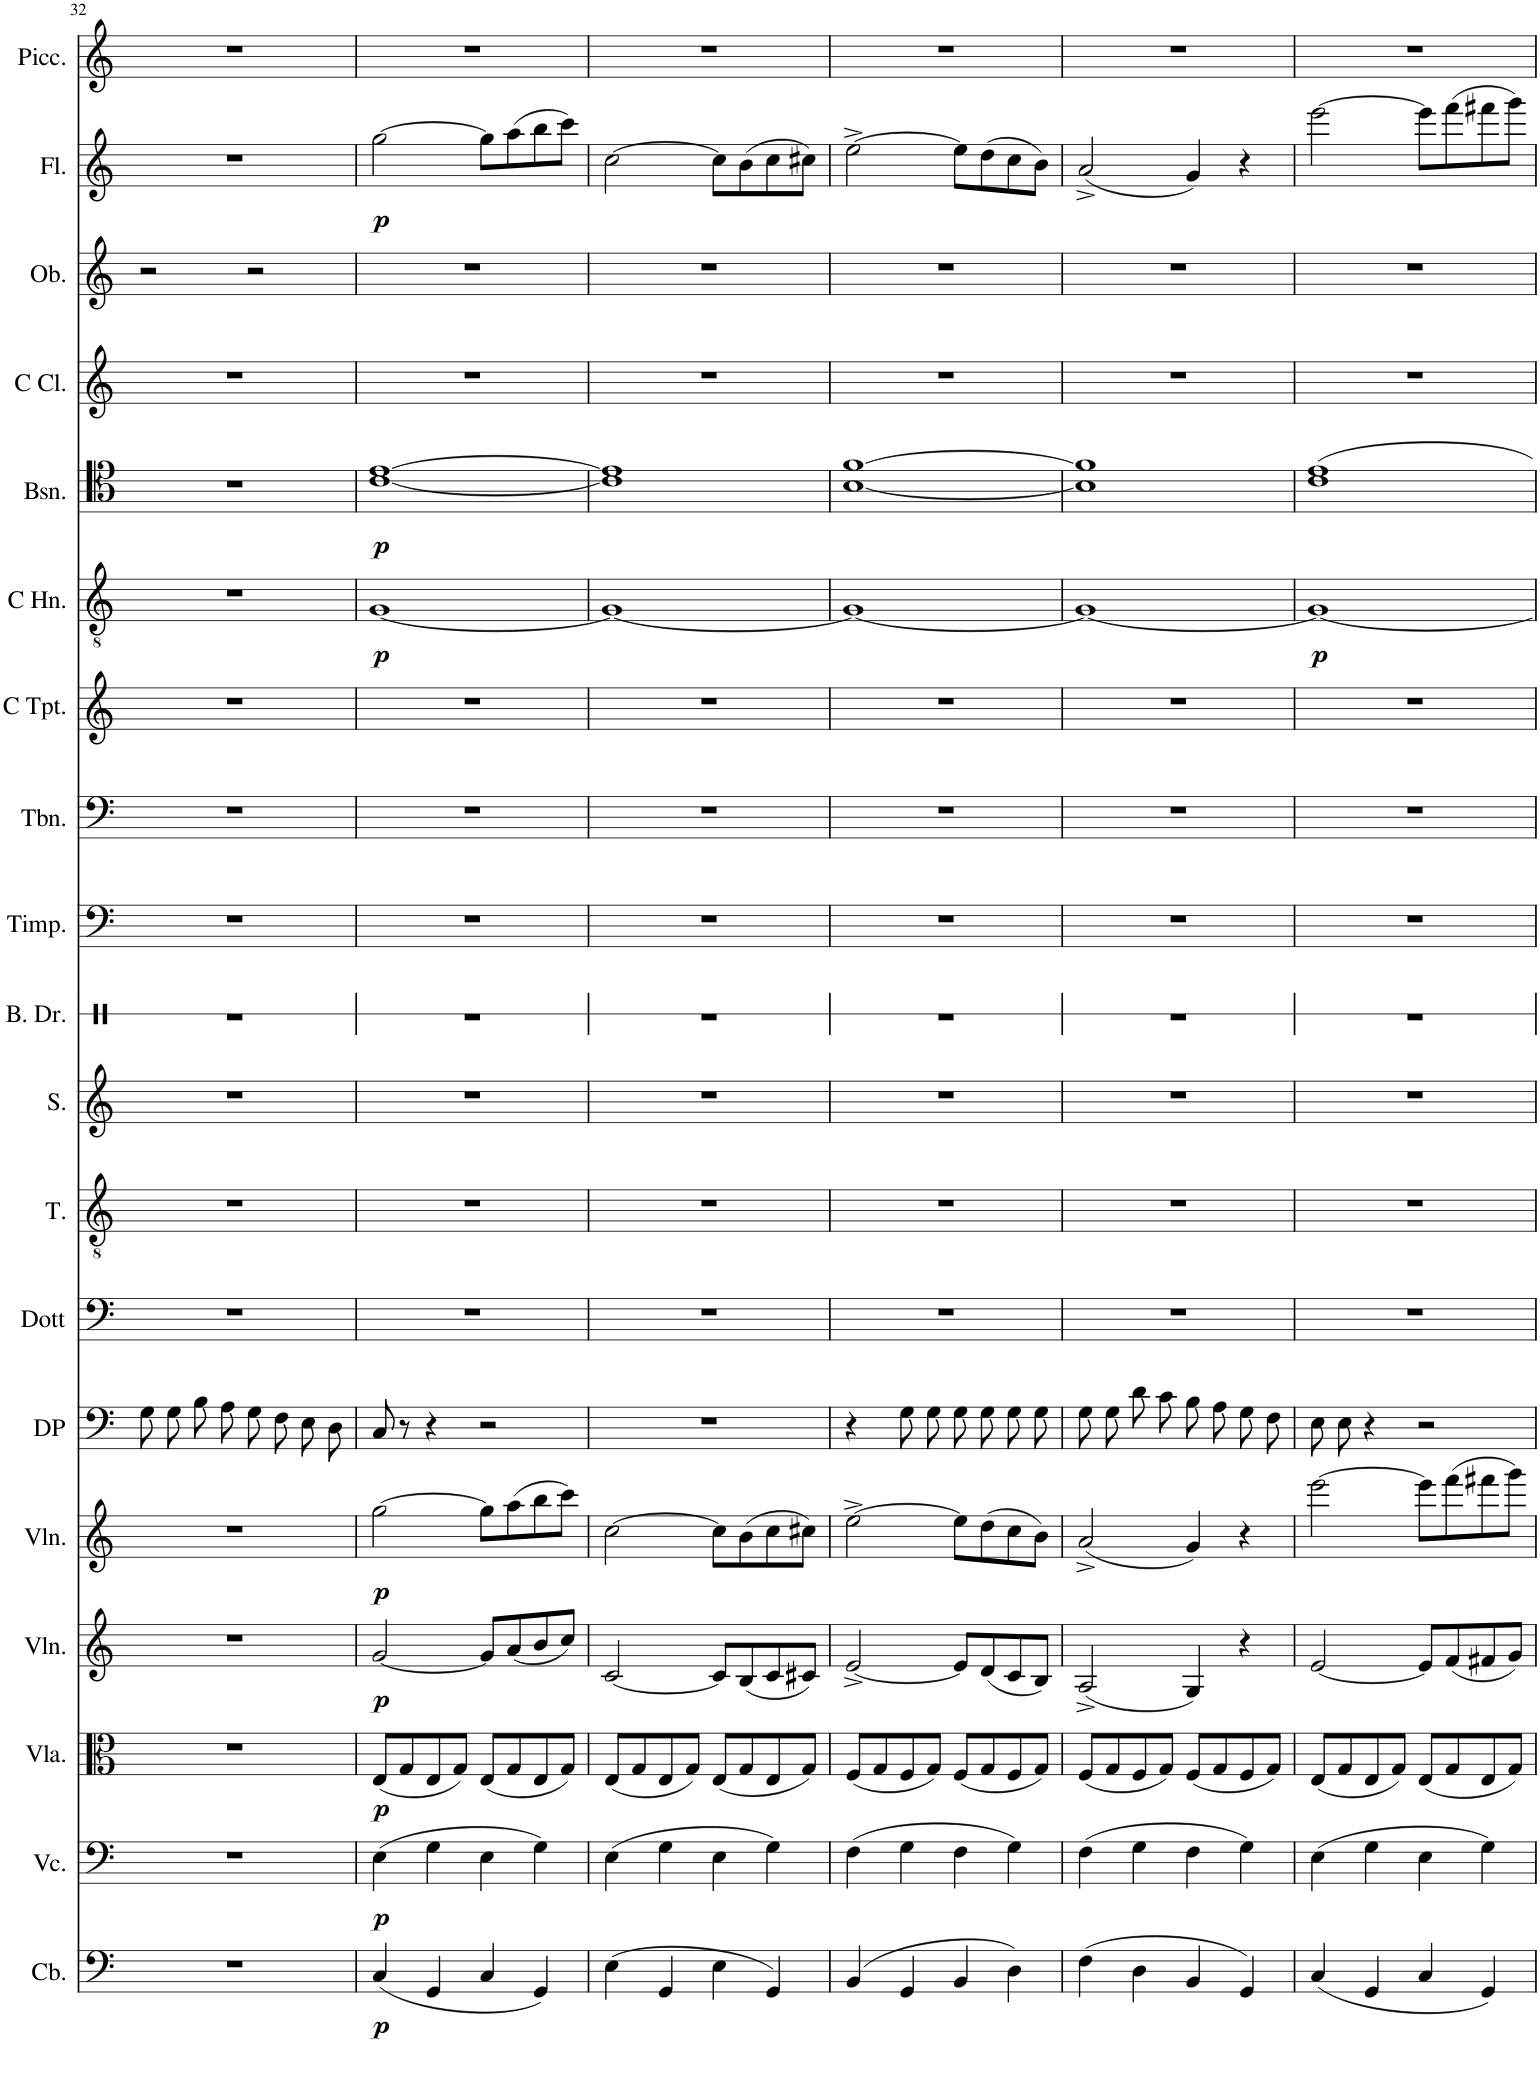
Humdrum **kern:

**kern	**dynam	**kern	**dynam	**kern	**dynam	**kern	**dynam	**kern	**dynam	**kern	**kern	**kern	**kern	**kern	**kern	**kern	**kern	**kern	**dynam	**kern	**dynam	**kern	**kern	**kern	**dynam	**kern
*part19	*part19	*part18	*part18	*part17	*part17	*part16	*part16	*part15	*part15	*part14	*part13	*part12	*part11	*part10	*part9	*part8	*part7	*part6	*part6	*part5	*part5	*part4	*part3	*part2	*part2	*part1
*staff19	*staff19	*staff18	*staff18	*staff17	*staff17	*staff16	*staff16	*staff15	*staff15	*staff14	*staff13	*staff12	*staff11	*staff10	*staff9	*staff8	*staff7	*staff6	*staff6	*staff5	*staff5	*staff4	*staff3	*staff2	*staff2	*staff1
*I"Contrabass	*	*I"Violoncello	*	*I"Viola	*	*I"Violin	*	*I"Violin	*	*I"Don Pasqule	*I"Dottore Malatesta	*I"Tenor	*I"Soprano	*I"Bass Drum	*I"Timpani	*I"Trombone	*I"C Trumpet	*I"Horn in C	*	*I"Bassoon	*	*I"C Clarinet	*I"Oboe	*I"Flute	*	*I"Piccolo
*I'Cb.	*	*I'Vc.	*	*I'Vla.	*	*I'Vln.	*	*I'Vln.	*	*I'DP	*I'Dott	*I'T.	*I'S.	*I'B. Dr.	*I'Timp.	*I'Tbn.	*I'C Tpt.	*	*	*I'Bsn.	*	*I'C Cl.	*I'Ob.	*I'Fl.	*	*I'Picc.
!!LO:PB:g=z
*clefF4	*	*clefF4	*	*clefC3	*	*clefG2	*	*clefG2	*	*clefF4	*clefF4	*clefGv2	*clefG2	*clefX	*clefF4	*clefF4	*clefG2	*clefGv2	*	*clefF4	*	*clefG2	*clefG2	*clefG2	*	*clefG2
*Trd7c12	*	*	*	*	*	*	*	*	*	*	*	*	*	*	*	*	*	*Trd7c12	*	*	*	*Trd1c2	*	*	*	*Trd-7c-12
*k[]	*	*k[]	*	*k[]	*	*k[]	*	*k[]	*	*k[]	*k[]	*k[]	*k[]	*k[]	*k[]	*k[]	*k[]	*k[]	*	*k[]	*	*k[]	*k[]	*k[]	*	*k[]
*M4/4	*	*M4/4	*	*M4/4	*	*M4/4	*	*M4/4	*	*M4/4	*M4/4	*M4/4	*M4/4	*M4/4	*M4/4	*M4/4	*M4/4	*M4/4	*	*M4/4	*	*M4/4	*M4/4	*M4/4	*	*M4/4
=32	=32	=32	=32	=32	=32	=32	=32	=32	=32	=32	=32	=32	=32	=32	=32	=32	=32	=32	=32	=32	=32	=32	=32	=32	=32	=32
1r	.	1r	.	1r	.	1r	.	1r	.	8G\L	1r	1r	1r	1r	1r	1r	1r	1r	.	1r	.	1r	2r	1r	.	1r
.	.	.	.	.	.	.	.	.	.	8G\J	.	.	.	.	.	.	.	.	.	.	.	.	.	.	.	.
.	.	.	.	.	.	.	.	.	.	8B\L	.	.	.	.	.	.	.	.	.	.	.	.	.	.	.	.
.	.	.	.	.	.	.	.	.	.	8A\J	.	.	.	.	.	.	.	.	.	.	.	.	.	.	.	.
.	.	.	.	.	.	.	.	.	.	8G\L	.	.	.	.	.	.	.	.	.	.	.	.	2r	.	.	.
.	.	.	.	.	.	.	.	.	.	8F\J	.	.	.	.	.	.	.	.	.	.	.	.	.	.	.	.
.	.	.	.	.	.	.	.	.	.	8E\L	.	.	.	.	.	.	.	.	.	.	.	.	.	.	.	.
.	.	.	.	.	.	.	.	.	.	8D\J	.	.	.	.	.	.	.	.	.	.	.	.	.	.	.	.
=33	=33	=33	=33	=33	=33	=33	=33	=33	=33	=33	=33	=33	=33	=33	=33	=33	=33	=33	=33	=33	=33	=33	=33	=33	=33	=33
!	!LO:DY:b	!	!LO:DY:b	!	!LO:DY:b	!	!LO:DY:b	!	!LO:DY:b	!	!	!	!	!	!	!	!	!	!LO:DY:b	!	!LO:DY:b	!	!	!	!LO:DY:b	!
(4C/	p	(4E\	p	(8E/L	p	[2g/	p	[2gg\	p	8C/	1r	1r	1r	1r	1r	1r	1r	[1G	p	[1c [1e	p	1r	1r	[2gg\	p	1r
.	.	.	.	8G/	.	.	.	.	.	8r	.	.	.	.	.	.	.	.	.	.	.	.	.	.	.	.
4GG/	.	4G\	.	8E/	.	.	.	.	.	4r	.	.	.	.	.	.	.	.	.	.	.	.	.	.	.	.
.	.	.	.	8G/J)	.	.	.	.	.	.	.	.	.	.	.	.	.	.	.	.	.	.	.	.	.	.
4C/	.	4E\	.	(8E/L	.	8g/L]	.	8gg\L]	.	2r	.	.	.	.	.	.	.	.	.	.	.	.	.	8gg\L]	.	.
.	.	.	.	8G/	.	(8a/	.	(8aa\	.	.	.	.	.	.	.	.	.	.	.	.	.	.	.	(8aa\	.	.
4GG/)	.	4G\)	.	8E/	.	8b/	.	8bb\	.	.	.	.	.	.	.	.	.	.	.	.	.	.	.	8bb\	.	.
.	.	.	.	8G/J)	.	8cc/J)	.	8ccc\J)	.	.	.	.	.	.	.	.	.	.	.	.	.	.	.	8ccc\J)	.	.
=34	=34	=34	=34	=34	=34	=34	=34	=34	=34	=34	=34	=34	=34	=34	=34	=34	=34	=34	=34	=34	=34	=34	=34	=34	=34	=34
(4E\	.	(4E\	.	(8E/L	.	[2c/	.	[2cc\	.	1r	1r	1r	1r	1r	1r	1r	1r	1G_	.	1c] 1e]	.	1r	1r	[2cc\	.	1r
.	.	.	.	8G/	.	.	.	.	.	.	.	.	.	.	.	.	.	.	.	.	.	.	.	.	.	.
4GG/	.	4G\	.	8E/	.	.	.	.	.	.	.	.	.	.	.	.	.	.	.	.	.	.	.	.	.	.
.	.	.	.	8G/J)	.	.	.	.	.	.	.	.	.	.	.	.	.	.	.	.	.	.	.	.	.	.
4E\	.	4E\	.	(8E/L	.	8c/L]	.	8cc\L]	.	.	.	.	.	.	.	.	.	.	.	.	.	.	.	8cc\L]	.	.
.	.	.	.	8G/	.	(8B/	.	(8b\	.	.	.	.	.	.	.	.	.	.	.	.	.	.	.	(8b\	.	.
4GG/)	.	4G\)	.	8E/	.	8c/	.	8cc\	.	.	.	.	.	.	.	.	.	.	.	.	.	.	.	8cc\	.	.
.	.	.	.	8G/J)	.	8c#X/J)	.	8cc#X\J)	.	.	.	.	.	.	.	.	.	.	.	.	.	.	.	8cc#X\J)	.	.
=35	=35	=35	=35	=35	=35	=35	=35	=35	=35	=35	=35	=35	=35	=35	=35	=35	=35	=35	=35	=35	=35	=35	=35	=35	=35	=35
(4BB/	.	(4F\	.	(8F/L	.	[2e^/	.	[2ee^\	.	4r	1r	1r	1r	1r	1r	1r	1r	1G_	.	[1B [1f	.	1r	1r	[2ee^\	.	1r
.	.	.	.	8G/	.	.	.	.	.	.	.	.	.	.	.	.	.	.	.	.	.	.	.	.	.	.
4GG/	.	4G\	.	8F/	.	.	.	.	.	8G\L	.	.	.	.	.	.	.	.	.	.	.	.	.	.	.	.
.	.	.	.	8G/J)	.	.	.	.	.	8G\J	.	.	.	.	.	.	.	.	.	.	.	.	.	.	.	.
4BB/	.	4F\	.	(8F/L	.	8e/L]	.	8ee\L]	.	8G\L	.	.	.	.	.	.	.	.	.	.	.	.	.	8ee\L]	.	.
.	.	.	.	8G/	.	(8d/	.	(8dd\	.	8G\J	.	.	.	.	.	.	.	.	.	.	.	.	.	(8dd\	.	.
4D\)	.	4G\)	.	8F/	.	8c/	.	8cc\	.	8G\L	.	.	.	.	.	.	.	.	.	.	.	.	.	8cc\	.	.
.	.	.	.	8G/J)	.	8B/J)	.	8b\J)	.	8G\J	.	.	.	.	.	.	.	.	.	.	.	.	.	8b\J)	.	.
=36	=36	=36	=36	=36	=36	=36	=36	=36	=36	=36	=36	=36	=36	=36	=36	=36	=36	=36	=36	=36	=36	=36	=36	=36	=36	=36
(4F\	.	(4F\	.	(8F/L	.	(2A^/	.	(2a^/	.	8G\L	1r	1r	1r	1r	1r	1r	1r	1G_	.	1B] 1f]	.	1r	1r	(2a^/	.	1r
.	.	.	.	8G/	.	.	.	.	.	8G\J	.	.	.	.	.	.	.	.	.	.	.	.	.	.	.	.
4D\	.	4G\	.	8F/	.	.	.	.	.	8d\L	.	.	.	.	.	.	.	.	.	.	.	.	.	.	.	.
.	.	.	.	8G/J)	.	.	.	.	.	8c\J	.	.	.	.	.	.	.	.	.	.	.	.	.	.	.	.
4BB/	.	4F\	.	(8F/L	.	4G/)	.	4g/)	.	8B\L	.	.	.	.	.	.	.	.	.	.	.	.	.	4g/)	.	.
.	.	.	.	8G/	.	.	.	.	.	8A\J	.	.	.	.	.	.	.	.	.	.	.	.	.	.	.	.
4GG/)	.	4G\)	.	8F/	.	4r	.	4r	.	8G\L	.	.	.	.	.	.	.	.	.	.	.	.	.	4r	.	.
.	.	.	.	8G/J)	.	.	.	.	.	8F\J	.	.	.	.	.	.	.	.	.	.	.	.	.	.	.	.
=37	=37	=37	=37	=37	=37	=37	=37	=37	=37	=37	=37	=37	=37	=37	=37	=37	=37	=37	=37	=37	=37	=37	=37	=37	=37	=37
!	!	!	!	!	!	!	!	!	!	!	!	!	!	!	!	!	!	!	!LO:DY:b	!	!	!	!	!	!	!
(4C/	.	(4E\	.	(8E/L	.	[2e/	.	[2eee\	.	8E\L	1r	1r	1r	1r	1r	1r	1r	1G_	p	1c 1e	.	1r	1r	[2eee\	.	1r
.	.	.	.	8G/	.	.	.	.	.	8E\J	.	.	.	.	.	.	.	.	.	.	.	.	.	.	.	.
4GG/	.	4G\	.	8E/	.	.	.	.	.	4r	.	.	.	.	.	.	.	.	.	.	.	.	.	.	.	.
.	.	.	.	8G/J)	.	.	.	.	.	.	.	.	.	.	.	.	.	.	.	.	.	.	.	.	.	.
4C/	.	4E\	.	(8E/L	.	8e/L]	.	8eee\L]	.	2r	.	.	.	.	.	.	.	.	.	.	.	.	.	8eee\L]	.	.
.	.	.	.	8G/	.	(8f/	.	(8fff\	.	.	.	.	.	.	.	.	.	.	.	.	.	.	.	(8fff\	.	.
4GG/)	.	4G\)	.	8E/	.	8f#X/	.	8fff#X\	.	.	.	.	.	.	.	.	.	.	.	.	.	.	.	8fff#X\	.	.
.	.	.	.	8G/J)	.	8g/J)	.	8ggg\J)	.	.	.	.	.	.	.	.	.	.	.	.	.	.	.	8ggg\J)	.	.
=	=	=	=	=	=	=	=	=	=	=	=	=	=	=	=	=	=	=	=	=	=	=	=	=	=	=
*-	*-	*-	*-	*-	*-	*-	*-	*-	*-	*-	*-	*-	*-	*-	*-	*-	*-	*-	*-	*-	*-	*-	*-	*-	*-	*-
